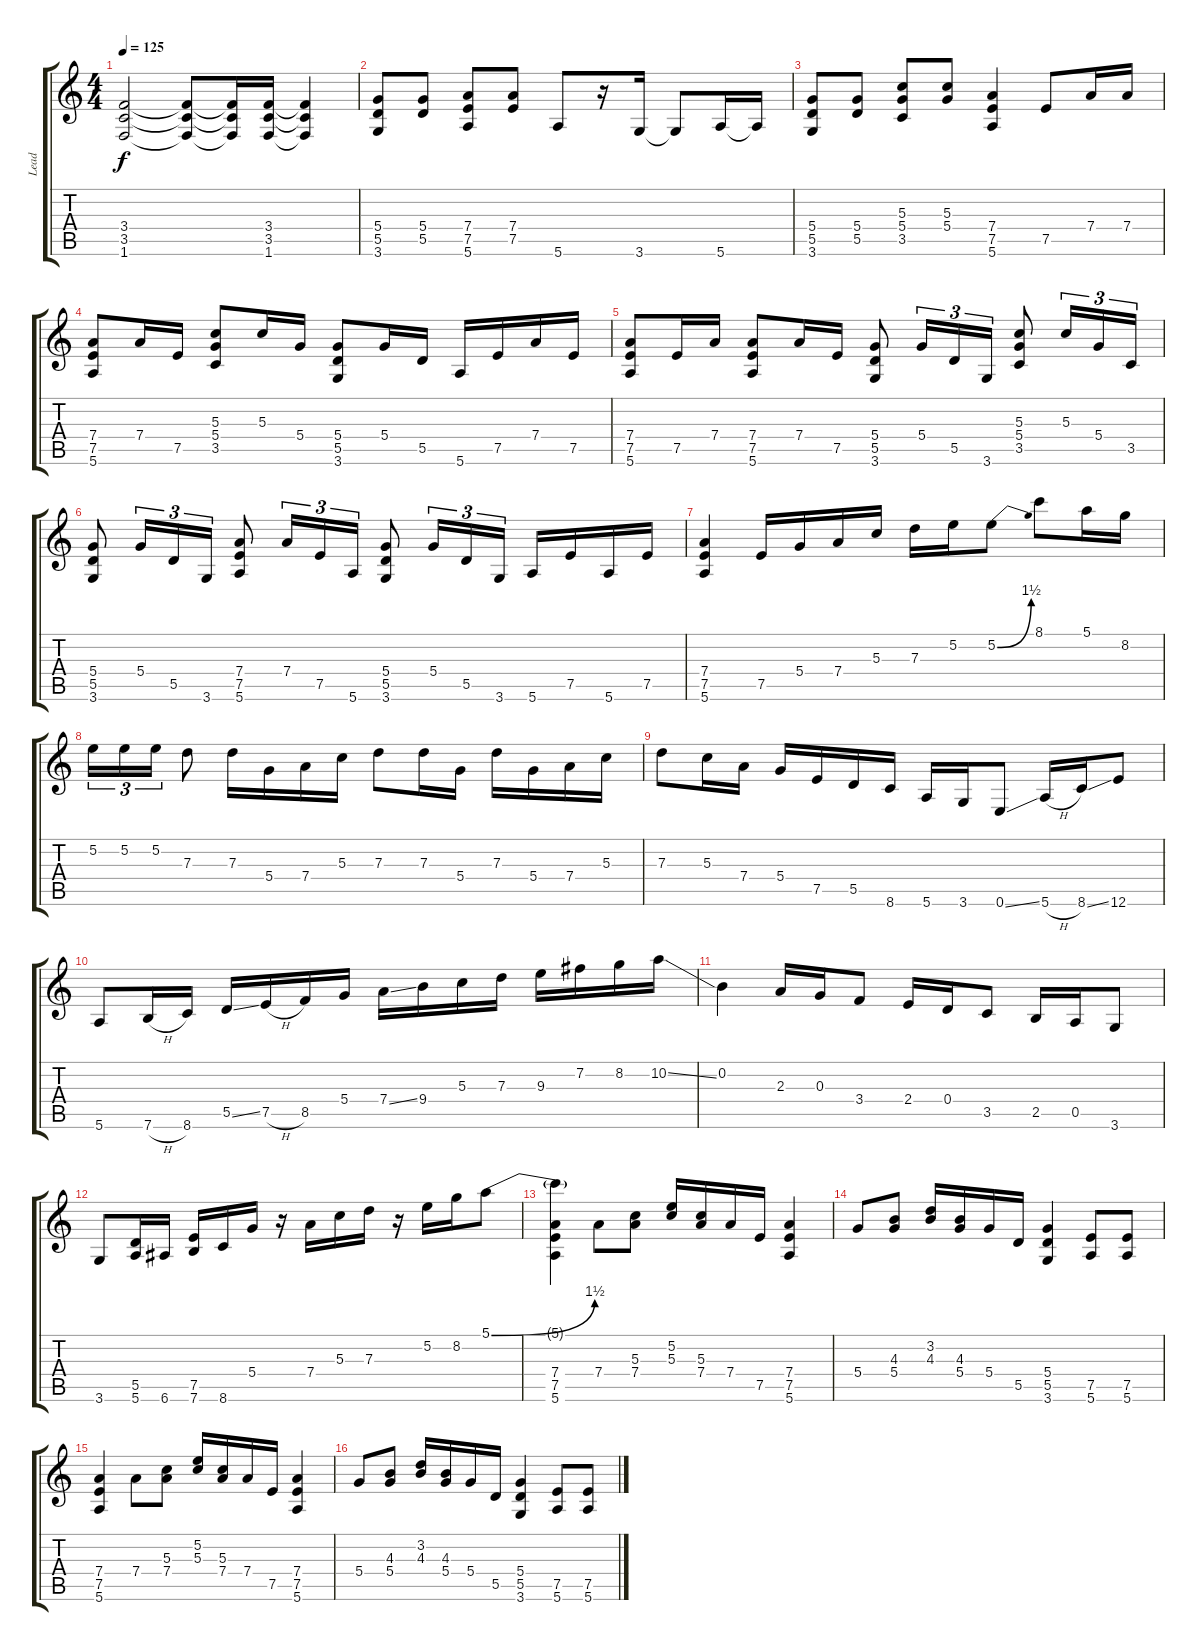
\track ("Lead" "Lead") {instrument electricguitarclean}
\staff {score tabs}
\tuning (E4 B3 G3 D3 A2 E2) {hide}
\ts (4 4)
\tempo 125
\clef g2
\ks c
(3.4{t} 3.5{t} 1.6{t}).2{dy f} (3.4{t} 3.5{t} 1.6{t}).8 (3.4{t} 3.5{t} 1.6{t}).16 (3.4 3.5 1.6).16 (3.4{t} 3.5{t} 1.6{t}).4 |
(5.4 5.5 3.6).8 (5.4 5.5).8 (7.4 7.5 5.6).8 (7.4 7.5).8 5.6.8 r.16 3.6.16 3.6{t}.8 5.6.16 5.6{t}.16 |
(5.4 5.5 3.6).8 (5.4 5.5).8 (5.3 5.4 3.5).8 (5.3 5.4).8 (7.4 7.5 5.6).4 7.5.8 7.4.16 7.4.16 |
(7.4 7.5 5.6).8 7.4.16 7.5.16 (5.3 5.4 3.5).8 5.3.16 5.4.16 (5.4 5.5 3.6).8 5.4.16 5.5.16 5.6.16 7.5.16 7.4.16 7.5.16 |
(7.4 7.5 5.6).8 7.5.16 7.4.16 (7.4 7.5 5.6).8 7.4.16 7.5.16 (5.4 5.5 3.6).8 5.4.16{tu (3 2)} 5.5.16{tu (3 2)} 3.6.16{tu (3 2)} (5.3 5.4 3.5).8 5.3.16{tu (3 2)} 5.4.16{tu (3 2)} 3.5.16{tu (3 2)} |
(5.4 5.5 3.6).8 5.4.16{tu (3 2)} 5.5.16{tu (3 2)} 3.6.16{tu (3 2)} (7.4 7.5 5.6).8 7.4.16{tu (3 2)} 7.5.16{tu (3 2)} 5.6.16{tu (3 2)} (5.4 5.5 3.6).8 5.4.16{tu (3 2)} 5.5.16{tu (3 2)} 3.6.16{tu (3 2)} 5.6.16 7.5.16 5.6.16 7.5.16 |
(7.4 7.5 5.6).4 7.5.16 5.4.16 7.4.16 5.3.16 7.3.16 5.2.16 5.2{be (bend 0 0 60 6)}.8 8.1.8 5.1.16 8.2.16 |
5.2.16{tu (3 2)} 5.2.16{tu (3 2)} 5.2.16{tu (3 2)} 7.3.8 7.3.16 5.4.16 7.4.16 5.3.16 7.3.8 7.3.16 5.4.16 7.3.16 5.4.16 7.4.16 5.3.16 |
7.3.8 5.3.16 7.4.16 5.4.16 7.5.16 5.5.16 8.6.16 5.6.16 3.6.16 0.6{ss}.8 5.6{h}.16 8.6{ss}.16 12.6.8 |
5.6.8 7.6{h}.16 8.6.16 5.5{ss}.16 7.5{h}.16 8.5.16 5.4.16 7.4{ss}.16 9.4.16 5.3.16 7.3.16 9.3.16 7.2.16 8.2.16 10.2{ss}.16 |
0.2.4 2.3.16 0.3.16 3.4.8 2.4.16 0.4.16 3.5.8 2.5.16 0.5.16 3.6.8 |
3.6.8 (5.5 5.6).16 6.6.16 (7.5 7.6).16 8.6.16 5.4.16 r.16 7.4.16 5.3.16 7.3.16 r.16 5.2.16 8.2.16 5.1{be (bend 0 0 60 6)}.8 |
(5.1{t} 7.4 7.5 5.6).4{volume 13} 7.4.8 (5.3 7.4).8 (5.2 5.3).16 (5.3 7.4).16 7.4.16 7.5.16 (7.4 7.5 5.6).4 |
5.4.8 (4.3 5.4).8 (3.2 4.3).16 (4.3 5.4).16 5.4.16 5.5.16 (5.4 5.5 3.6).4 (7.5 5.6).8 (7.5 5.6).8 |
(7.4 7.5 5.6).4 7.4.8 (5.3 7.4).8 (5.2 5.3).16 (5.3 7.4).16 7.4.16 7.5.16 (7.4 7.5 5.6).4 |
5.4.8 (4.3 5.4).8 (3.2 4.3).16 (4.3 5.4).16 5.4.16 5.5.16 (5.4 5.5 3.6).4 (7.5 5.6).8 (7.5 5.6).8
